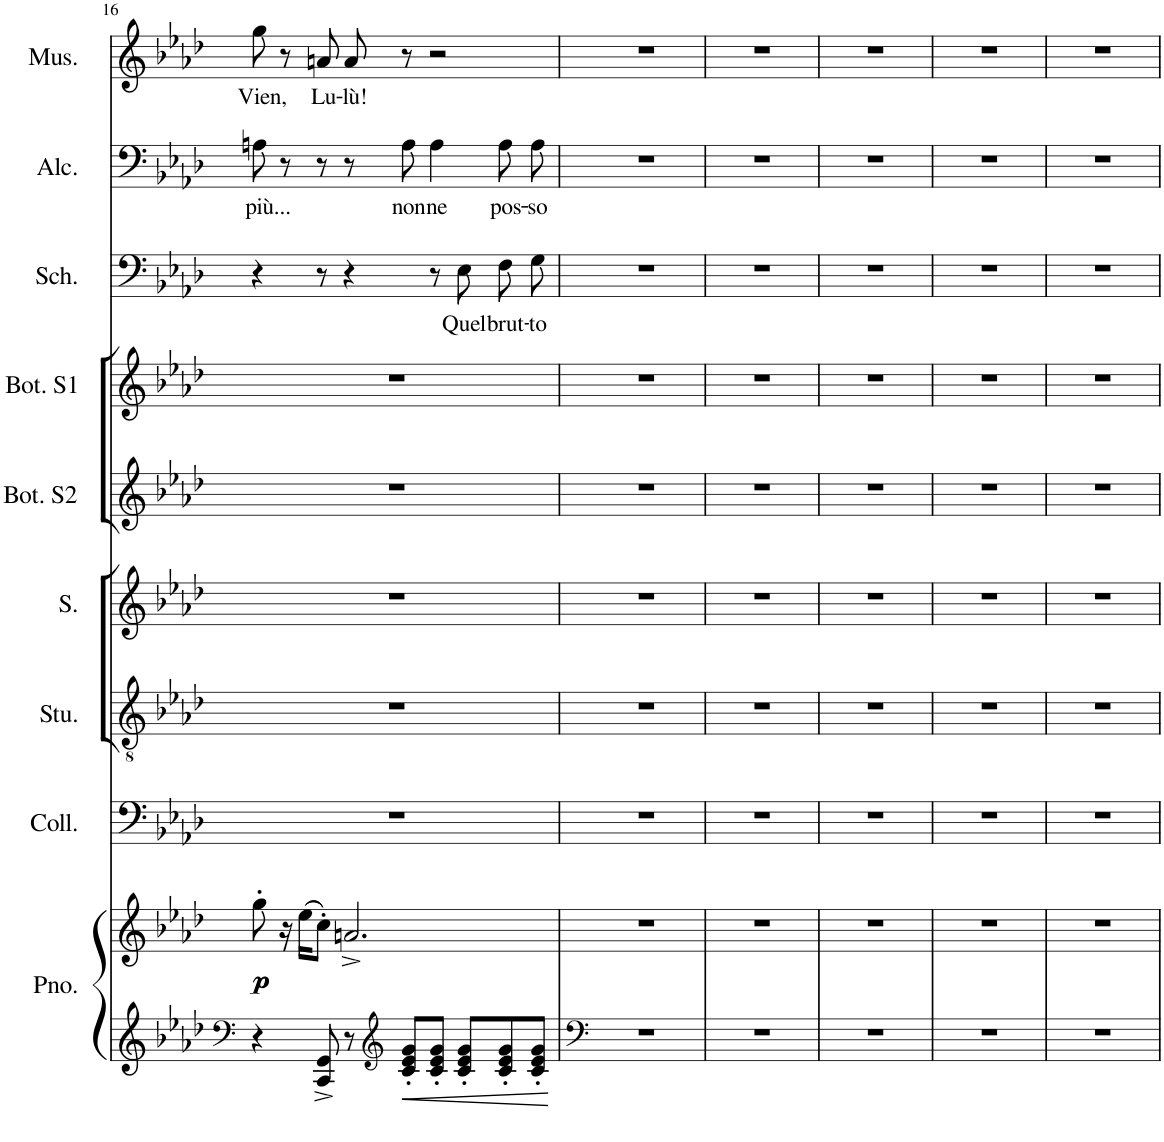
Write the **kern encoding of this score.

**kern	**kern	**dynam	**kern	**kern	**kern	**kern	**kern	**kern	**text	**kern	**text	**kern	**text
*part9	*part9	*part9	*part8	*part7	*part6	*part5	*part4	*part3	*part3	*part2	*part2	*part1	*part1
*staff10	*staff9	*staff9/10	*staff8	*staff7	*staff6	*staff5	*staff4	*staff3	*staff3	*staff2	*staff2	*staff1	*staff1
*I"Piano	*	*	*I"Coll.	*I"Studenti	*I"Soprano	*I"Bottegane Soprano 2	*I"Bottegane Soprano 1	*I"Schaunard	*	*I"Alcindoro	*	*I"Musetta	*
*I'Pno.	*	*	*I'Coll.	*I'Stu.	*I'S.	*I'Bot. S2	*I'Bot. S1	*I'Sch.	*	*I'Alc.	*	*I'Mus.	*
!!LO:PB:g=z
*clefF4	*clefG2	*	*clefF4	*clefGv2	*clefG2	*clefG2	*clefG2	*clefF4	*	*clefF4	*	*clefG2	*
*k[b-e-a-d-]	*k[b-e-a-d-]	*	*k[b-e-a-d-]	*k[b-e-a-d-]	*k[b-e-a-d-]	*k[b-e-a-d-]	*k[b-e-a-d-]	*k[b-e-a-d-]	*	*k[b-e-a-d-]	*	*k[b-e-a-d-]	*
*M9/8	*M9/8	*	*M9/8	*M9/8	*M9/8	*M9/8	*M9/8	*M9/8	*	*M9/8	*	*M9/8	*
=16	=16	=16	=16	=16	=16	=16	=16	=16	=16	=16	=16	=16	=16
!	!	!LO:DY:b	!	!	!	!	!	!	!	!	!LO:LY:b	!	!LO:LY:b
!	!	!LO:DY:n=1:b	!	!	!	!	!	!	!	!	!	!	!
4r	8gg'\	p p	8%9r	8%9r	8%9r	8%9r	8%9r	4r	.	8An\	più...	8gg\	Vien,
.	16r	.	.	.	.	.	.	.	.	8r	.	8r	.
.	((16ee-\KL	.	.	.	.	.	.	.	.	.	.	.	.
!	!	!	!	!	!	!	!	!	!	!	!	!	!LO:LY:b
8CC/^ 8GG/^	8cc'\J))	.	.	.	.	.	.	8r	.	8r	.	8an/	Lu-
!	!	!	!	!	!	!	!	!	!	!	!	!	!LO:LY:b
8r	2.an^/	.	.	.	.	.	.	4r	.	8r	.	8a/	-lù!
*clefG2	*	*	*	*	*	*	*	*	*	*	*	*	*
!	!	!	!	!	!	!	!	!	!	!	!LO:LY:b	!	!
8c/' 8e-/' 8g/'L	.	.	.	.	.	.	.	.	.	8A\	non	8r	.
!	!	!	!	!	!	!	!	!	!	!	!LO:LY:b	!	!
8c/' 8e-/' 8g/'J	.	.	.	.	.	.	.	8r	.	4A\	ne	2r	.
!	!	!	!	!	!	!	!	!	!LO:LY:b	!	!	!	!
8c/' 8e-/' 8g/'L	.	.	.	.	.	.	.	8E-\L	Quel	.	.	.	.
!	!	!	!	!	!	!	!	!	!LO:LY:b	!	!LO:LY:b	!	!
8c/' 8e-/' 8g/'	.	.	.	.	.	.	.	8F\	brut-	8A\L	pos-	.	.
!	!	!	!	!	!	!	!	!	!LO:LY:b	!	!LO:LY:b	!	!
8c/' 8e-/' 8g/'J	.	.	.	.	.	.	.	8G\J	-to	8A\J	-so	.	.
=17	=17	=17	=17	=17	=17	=17	=17	=17	=17	=17	=17	=17	=17
*clefF4	*	*	*	*	*	*	*	*	*	*	*	*	*
8%9r	8%9r	.	8%9r	8%9r	8%9r	8%9r	8%9r	8%9r	.	8%9r	.	8%9r	.
=18	=18	=18	=18	=18	=18	=18	=18	=18	=18	=18	=18	=18	=18
8%9r	8%9r	.	8%9r	8%9r	8%9r	8%9r	8%9r	8%9r	.	8%9r	.	8%9r	.
=19	=19	=19	=19	=19	=19	=19	=19	=19	=19	=19	=19	=19	=19
8%9r	8%9r	.	8%9r	8%9r	8%9r	8%9r	8%9r	8%9r	.	8%9r	.	8%9r	.
=20	=20	=20	=20	=20	=20	=20	=20	=20	=20	=20	=20	=20	=20
8%9r	8%9r	.	8%9r	8%9r	8%9r	8%9r	8%9r	8%9r	.	8%9r	.	8%9r	.
=21	=21	=21	=21	=21	=21	=21	=21	=21	=21	=21	=21	=21	=21
8%9r	8%9r	.	8%9r	8%9r	8%9r	8%9r	8%9r	8%9r	.	8%9r	.	8%9r	.
=	=	=	=	=	=	=	=	=	=	=	=	=	=
*-	*-	*-	*-	*-	*-	*-	*-	*-	*-	*-	*-	*-	*-
